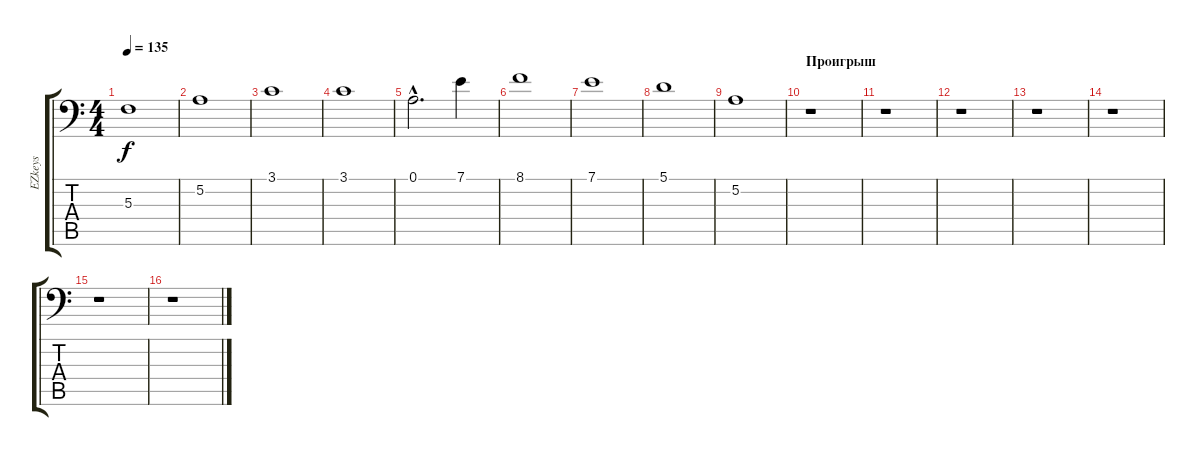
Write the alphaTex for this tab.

\track ("EZkeys" "EZkeys") {instrument stringensemble2}
\staff {score tabs}
\tuning (A3 E3 C3 G2 D2 G1) {hide}
\ts (4 4)
\tempo 135
\clef f4
\ks c
5.3.1{dy f} |
5.2.1 |
3.1.1 |
3.1.1 |
0.1{hac}.2{d} 7.1.4 |
8.1.1 |
7.1.1 |
5.1.1 |
5.2.1 |
\section ("" "Проигрыш")
r.1 |
r.1 |
r.1 |
r.1 |
r.1 |
r.1 |
r.1
